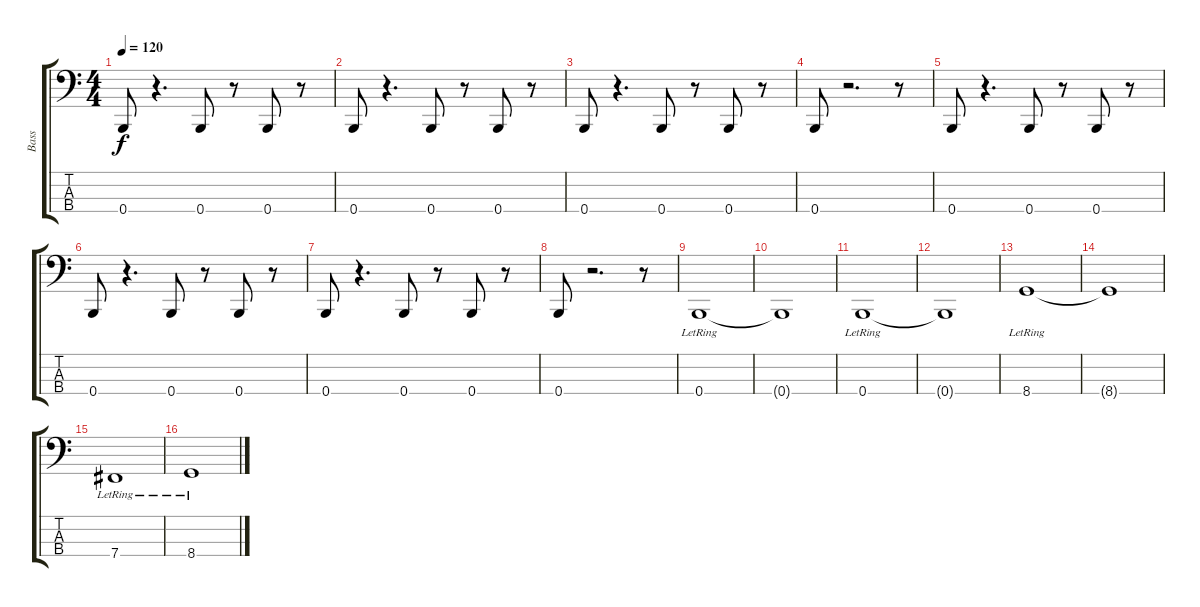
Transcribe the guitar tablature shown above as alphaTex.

\track ("Bass" "Bass") {instrument electricbassfinger}
\staff {score tabs}
\tuning (E2 B1 Gb1 B0) {hide}
\ts (4 4)
\tempo 120
\clef f4
\ks c
0.4.8{dy f} r.4{d} 0.4.8 r.8 0.4.8 r.8 |
0.4.8 r.4{d} 0.4.8 r.8 0.4.8 r.8 |
0.4.8 r.4{d} 0.4.8 r.8 0.4.8 r.8 |
0.4.8 r.2{d} r.8 |
0.4.8 r.4{d} 0.4.8 r.8 0.4.8 r.8 |
0.4.8 r.4{d} 0.4.8 r.8 0.4.8 r.8 |
0.4.8 r.4{d} 0.4.8 r.8 0.4.8 r.8 |
0.4.8 r.2{d} r.8 |
0.4{lr}.1 |
0.4{t}.1 |
0.4{lr}.1 |
0.4{t}.1 |
8.4{lr}.1 |
8.4{t}.1 |
7.4{lr}.1 |
8.4{lr}.1
